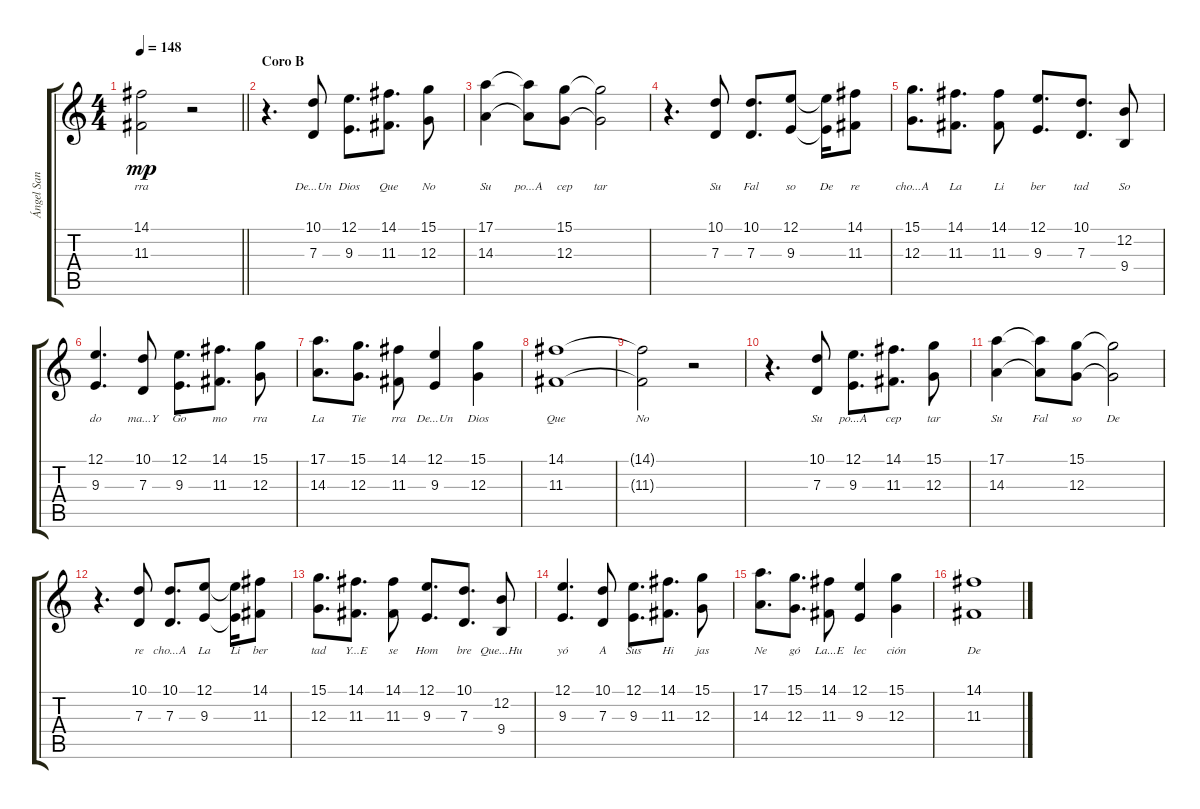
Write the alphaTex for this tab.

\track ("Ángel San Juan (Voz)" "Ángel San ") {instrument lead2sawtooth}
\staff {score tabs}
\tuning (E4 B3 G3 D3 A2 E2) {hide}
\ts (4 4)
\tempo 148
\clef g2
\barLineRight lightlight
\ks c
(14.1{t} 11.3{t}).2{lyrics (0 "rra") lyrics (1 "") lyrics (2 "") lyrics (3 "") lyrics (4 "") dy mp} r.2 |
\section ("" "Coro B")
r.4{d} (10.1 7.3).8{lyrics (0 "De...Un") lyrics (1 "") lyrics (2 "") lyrics (3 "") lyrics (4 "")} (12.1 9.3).8{d lyrics (0 "Dios") lyrics (1 "") lyrics (2 "") lyrics (3 "") lyrics (4 "")} (14.1 11.3).8{d lyrics (0 "Que") lyrics (1 "") lyrics (2 "") lyrics (3 "") lyrics (4 "")} (15.1 12.3).8{lyrics (0 "No") lyrics (1 "") lyrics (2 "") lyrics (3 "") lyrics (4 "")} |
(17.1 14.3).4{lyrics (0 "Su") lyrics (1 "") lyrics (2 "") lyrics (3 "") lyrics (4 "")} (17.1{t} 14.3{t}).8{lyrics (0 "po...A") lyrics (1 "") lyrics (2 "") lyrics (3 "") lyrics (4 "")} (15.1 12.3).8{lyrics (0 "cep") lyrics (1 "") lyrics (2 "") lyrics (3 "") lyrics (4 "")} (15.1{t} 12.3{t}).2{lyrics (0 "tar") lyrics (1 "") lyrics (2 "") lyrics (3 "") lyrics (4 "")} |
r.4{d} (10.1 7.3).8{lyrics (0 "Su") lyrics (1 "") lyrics (2 "") lyrics (3 "") lyrics (4 "")} (10.1 7.3).8{d lyrics (0 "Fal") lyrics (1 "") lyrics (2 "") lyrics (3 "") lyrics (4 "")} (12.1 9.3).8{lyrics (0 "so") lyrics (1 "") lyrics (2 "") lyrics (3 "") lyrics (4 "")} (12.1{t} 9.3{t}).16{lyrics (0 "De") lyrics (1 "") lyrics (2 "") lyrics (3 "") lyrics (4 "")} (14.1 11.3).8{lyrics (0 "re") lyrics (1 "") lyrics (2 "") lyrics (3 "") lyrics (4 "")} |
(15.1 12.3).8{d lyrics (0 "cho...A") lyrics (1 "") lyrics (2 "") lyrics (3 "") lyrics (4 "")} (14.1 11.3).8{d lyrics (0 "La") lyrics (1 "") lyrics (2 "") lyrics (3 "") lyrics (4 "")} (14.1 11.3).8{lyrics (0 "Li") lyrics (1 "") lyrics (2 "") lyrics (3 "") lyrics (4 "")} (12.1 9.3).8{d lyrics (0 "ber") lyrics (1 "") lyrics (2 "") lyrics (3 "") lyrics (4 "")} (10.1 7.3).8{d lyrics (0 "tad") lyrics (1 "") lyrics (2 "") lyrics (3 "") lyrics (4 "")} (12.2 9.4).8{lyrics (0 "So") lyrics (1 "") lyrics (2 "") lyrics (3 "") lyrics (4 "")} |
(12.1 9.3).4{d lyrics (0 "do") lyrics (1 "") lyrics (2 "") lyrics (3 "") lyrics (4 "")} (10.1 7.3).8{lyrics (0 "ma...Y") lyrics (1 "") lyrics (2 "") lyrics (3 "") lyrics (4 "")} (12.1 9.3).8{d lyrics (0 "Go") lyrics (1 "") lyrics (2 "") lyrics (3 "") lyrics (4 "")} (14.1 11.3).8{d lyrics (0 "mo") lyrics (1 "") lyrics (2 "") lyrics (3 "") lyrics (4 "")} (15.1 12.3).8{lyrics (0 "rra") lyrics (1 "") lyrics (2 "") lyrics (3 "") lyrics (4 "")} |
(17.1 14.3).8{d lyrics (0 "La") lyrics (1 "") lyrics (2 "") lyrics (3 "") lyrics (4 "")} (15.1 12.3).8{d lyrics (0 "Tie") lyrics (1 "") lyrics (2 "") lyrics (3 "") lyrics (4 "")} (14.1 11.3).8{lyrics (0 "rra") lyrics (1 "") lyrics (2 "") lyrics (3 "") lyrics (4 "")} (12.1 9.3).4{lyrics (0 "De...Un") lyrics (1 "") lyrics (2 "") lyrics (3 "") lyrics (4 "")} (15.1 12.3).4{lyrics (0 "Dios") lyrics (1 "") lyrics (2 "") lyrics (3 "") lyrics (4 "")} |
(14.1 11.3).1{lyrics (0 "Que") lyrics (1 "") lyrics (2 "") lyrics (3 "") lyrics (4 "")} |
(14.1{t} 11.3{t}).2{lyrics (0 "No") lyrics (1 "") lyrics (2 "") lyrics (3 "") lyrics (4 "")} r.2 |
r.4{d} (10.1 7.3).8{lyrics (0 "Su") lyrics (1 "") lyrics (2 "") lyrics (3 "") lyrics (4 "")} (12.1 9.3).8{d lyrics (0 "po...A") lyrics (1 "") lyrics (2 "") lyrics (3 "") lyrics (4 "")} (14.1 11.3).8{d lyrics (0 "cep") lyrics (1 "") lyrics (2 "") lyrics (3 "") lyrics (4 "")} (15.1 12.3).8{lyrics (0 "tar") lyrics (1 "") lyrics (2 "") lyrics (3 "") lyrics (4 "")} |
(17.1 14.3).4{lyrics (0 "Su") lyrics (1 "") lyrics (2 "") lyrics (3 "") lyrics (4 "")} (17.1{t} 14.3{t}).8{lyrics (0 "Fal") lyrics (1 "") lyrics (2 "") lyrics (3 "") lyrics (4 "")} (15.1 12.3).8{lyrics (0 "so") lyrics (1 "") lyrics (2 "") lyrics (3 "") lyrics (4 "")} (15.1{t} 12.3{t}).2{lyrics (0 "De") lyrics (1 "") lyrics (2 "") lyrics (3 "") lyrics (4 "")} |
r.4{d} (10.1 7.3).8{lyrics (0 "re") lyrics (1 "") lyrics (2 "") lyrics (3 "") lyrics (4 "")} (10.1 7.3).8{d lyrics (0 "cho...A") lyrics (1 "") lyrics (2 "") lyrics (3 "") lyrics (4 "")} (12.1 9.3).8{lyrics (0 "La") lyrics (1 "") lyrics (2 "") lyrics (3 "") lyrics (4 "")} (12.1{t} 9.3{t}).16{lyrics (0 "Li") lyrics (1 "") lyrics (2 "") lyrics (3 "") lyrics (4 "")} (14.1 11.3).8{lyrics (0 "ber") lyrics (1 "") lyrics (2 "") lyrics (3 "") lyrics (4 "")} |
(15.1 12.3).8{d lyrics (0 "tad") lyrics (1 "") lyrics (2 "") lyrics (3 "") lyrics (4 "")} (14.1 11.3).8{d lyrics (0 "Y...E") lyrics (1 "") lyrics (2 "") lyrics (3 "") lyrics (4 "")} (14.1 11.3).8{lyrics (0 "se") lyrics (1 "") lyrics (2 "") lyrics (3 "") lyrics (4 "")} (12.1 9.3).8{d lyrics (0 "Hom") lyrics (1 "") lyrics (2 "") lyrics (3 "") lyrics (4 "")} (10.1 7.3).8{d lyrics (0 "bre") lyrics (1 "") lyrics (2 "") lyrics (3 "") lyrics (4 "")} (12.2 9.4).8{lyrics (0 "Que...Hu") lyrics (1 "") lyrics (2 "") lyrics (3 "") lyrics (4 "")} |
(12.1 9.3).4{d lyrics (0 "yó") lyrics (1 "") lyrics (2 "") lyrics (3 "") lyrics (4 "")} (10.1 7.3).8{lyrics (0 "A") lyrics (1 "") lyrics (2 "") lyrics (3 "") lyrics (4 "")} (12.1 9.3).8{d lyrics (0 "Sus") lyrics (1 "") lyrics (2 "") lyrics (3 "") lyrics (4 "")} (14.1 11.3).8{d lyrics (0 "Hi") lyrics (1 "") lyrics (2 "") lyrics (3 "") lyrics (4 "")} (15.1 12.3).8{lyrics (0 "jas") lyrics (1 "") lyrics (2 "") lyrics (3 "") lyrics (4 "")} |
(17.1 14.3).8{d lyrics (0 "Ne") lyrics (1 "") lyrics (2 "") lyrics (3 "") lyrics (4 "")} (15.1 12.3).8{d lyrics (0 "gó") lyrics (1 "") lyrics (2 "") lyrics (3 "") lyrics (4 "")} (14.1 11.3).8{lyrics (0 "La...E") lyrics (1 "") lyrics (2 "") lyrics (3 "") lyrics (4 "")} (12.1 9.3).4{lyrics (0 "lec") lyrics (1 "") lyrics (2 "") lyrics (3 "") lyrics (4 "")} (15.1 12.3).4{lyrics (0 "ción") lyrics (1 "") lyrics (2 "") lyrics (3 "") lyrics (4 "")} |
(14.1 11.3).1{lyrics (0 "De") lyrics (1 "") lyrics (2 "") lyrics (3 "") lyrics (4 "")}
